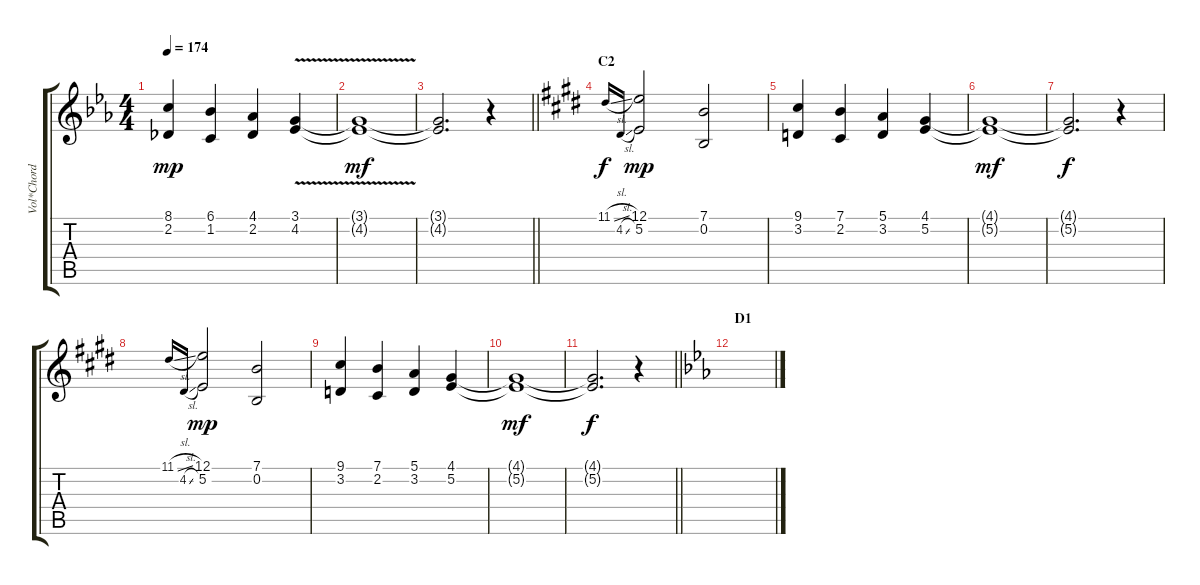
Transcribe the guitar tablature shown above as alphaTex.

\track ("Vol*Chord" "Vol*Chord") {instrument flute}
\staff {score tabs}
\tuning (E4 B3 G3 D3 A2 E2) {hide}
\ts (4 4)
\tempo 174
\clef g2
\ks eb
(8.1 2.2).4{dy mp} (6.1 1.2).4 (4.1 2.2).4 (3.1{v} 4.2{v}).4 |
(3.1{t} 4.2{t}).1{dy mf} |
\barLineRight lightlight
(3.1{t} 4.2{t}).2{d} r.4 |
\section ("" "C2")
\ks e
11.1{sl}.16{gr onbeat dy f} 4.2{sl}.16{gr onbeat} (12.1 5.2).2{dy mp} (7.1 0.2).2 |
(9.1 3.2).4 (7.1 2.2).4 (5.1 3.2).4 (4.1 5.2).4 |
(4.1{t} 5.2{t}).1{dy mf} |
(4.1{t} 5.2{t}).2{d dy f} r.4 |
11.1{sl}.16{gr onbeat} 4.2{sl}.16{gr onbeat} (12.1 5.2).2{dy mp} (7.1 0.2).2 |
(9.1 3.2).4 (7.1 2.2).4 (5.1 3.2).4 (4.1 5.2).4 |
(4.1{t} 5.2{t}).1{dy mf} |
\barLineRight lightlight
(4.1{t} 5.2{t}).2{d dy f} r.4 |
\section ("" "D1")
\ks eb
